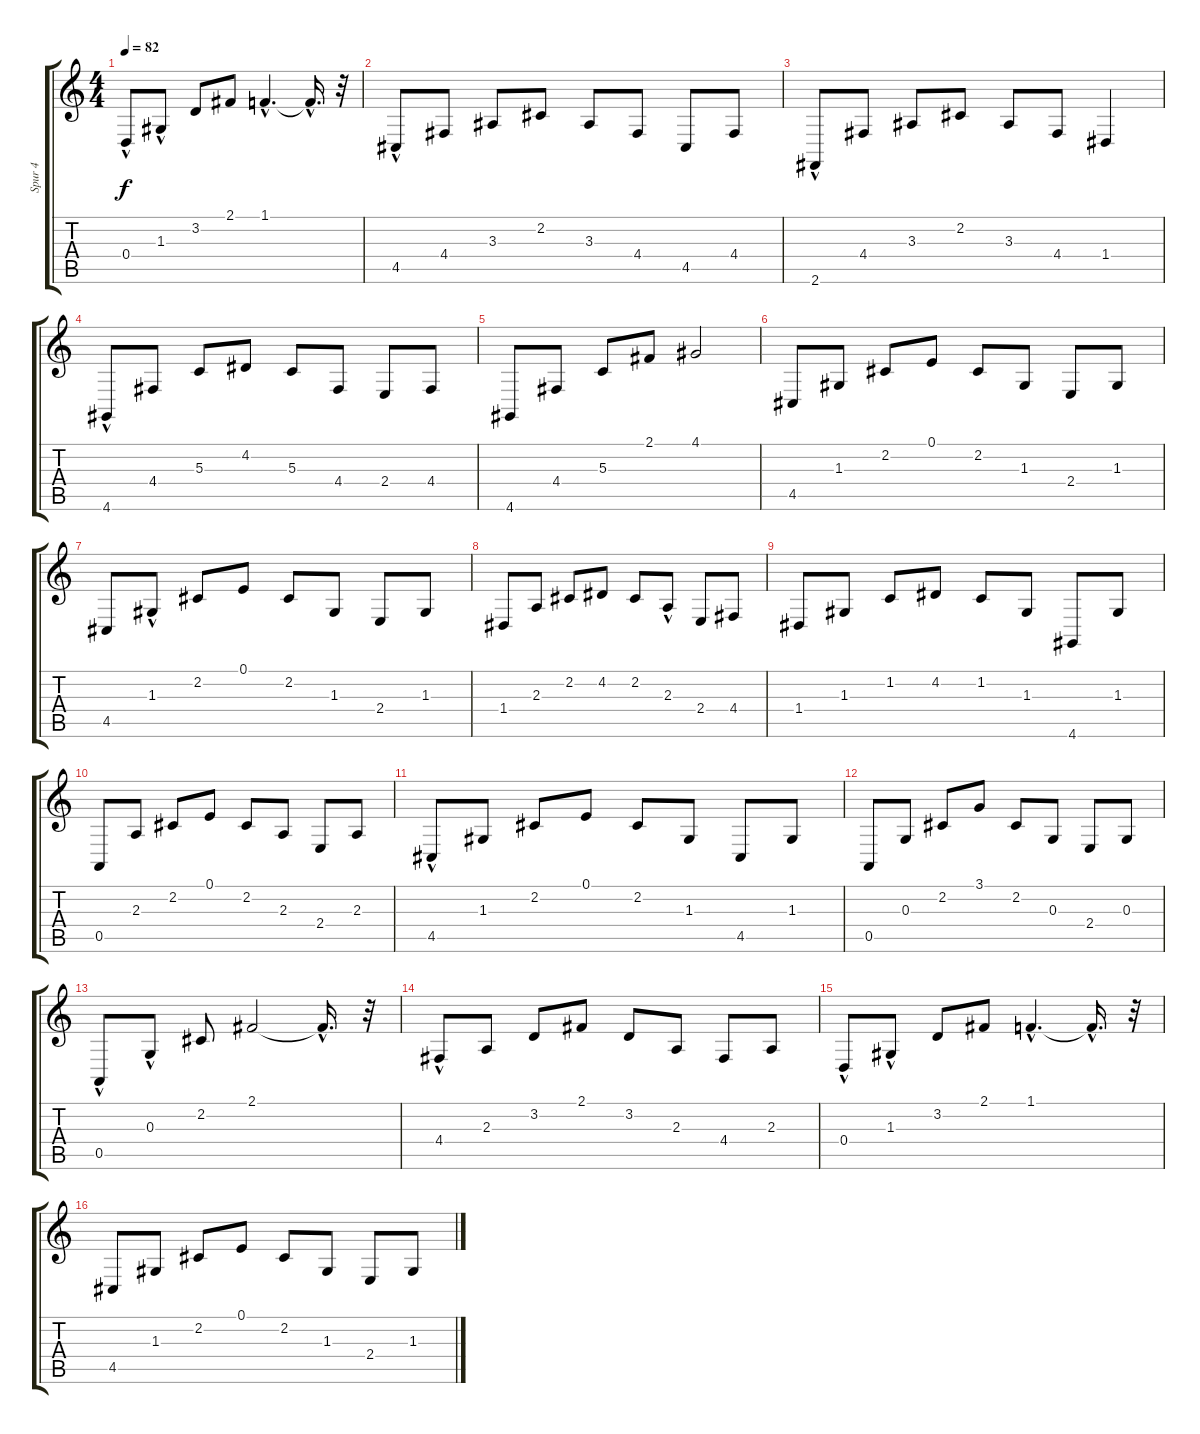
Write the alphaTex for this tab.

\track ("Spur 4" "Spur 4") {instrument harpsichord}
\staff {score tabs}
\tuning (E4 B3 G3 D3 A2 E2) {hide}
\ts (4 4)
\tempo 82
\clef g2
\ks c
0.4{hac}.8{dy f} 1.3{hac}.8 3.2.8 2.1.8 1.1{hac}.4{d} 1.1{hac t}.16{d} r.32 |
4.5{hac}.8 4.4.8 3.3.8 2.2.8 3.3.8 4.4.8 4.5.8 4.4.8 |
2.6{hac}.8 4.4.8 3.3.8 2.2.8 3.3.8 4.4.8 1.4.4 |
4.6{hac}.8 4.4.8 5.3.8 4.2.8 5.3.8 4.4.8 2.4.8 4.4.8 |
4.6.8 4.4.8 5.3.8 2.1.8 4.1.2 |
4.5.8 1.3.8 2.2.8 0.1.8 2.2.8 1.3.8 2.4.8 1.3.8 |
4.5.8 1.3{hac}.8 2.2.8 0.1.8 2.2.8 1.3.8 2.4.8 1.3.8 |
1.4.8 2.3.8 2.2.8 4.2.8 2.2.8 2.3{hac}.8 2.4.8 4.4.8 |
1.4.8 1.3.8 1.2.8 4.2.8 1.2.8 1.3.8 4.6.8 1.3.8 |
0.5.8 2.3.8 2.2.8 0.1.8 2.2.8 2.3.8 2.4.8 2.3.8 |
4.5{hac}.8 1.3.8 2.2.8 0.1.8 2.2.8 1.3.8 4.5.8 1.3.8 |
0.5.8 0.3.8 2.2.8 3.1.8 2.2.8 0.3.8 2.4.8 0.3.8 |
0.5{hac}.8 0.3{hac}.8 2.2.8 2.1.2 2.1{hac t}.16{d} r.32 |
4.4{hac}.8 2.3.8 3.2.8 2.1.8 3.2.8 2.3.8 4.4.8 2.3.8 |
0.4{hac}.8 1.3{hac}.8 3.2.8 2.1.8 1.1{hac}.4{d} 1.1{hac t}.16{d} r.32 |
4.5.8 1.3.8 2.2.8 0.1.8 2.2.8 1.3.8 2.4.8 1.3.8
